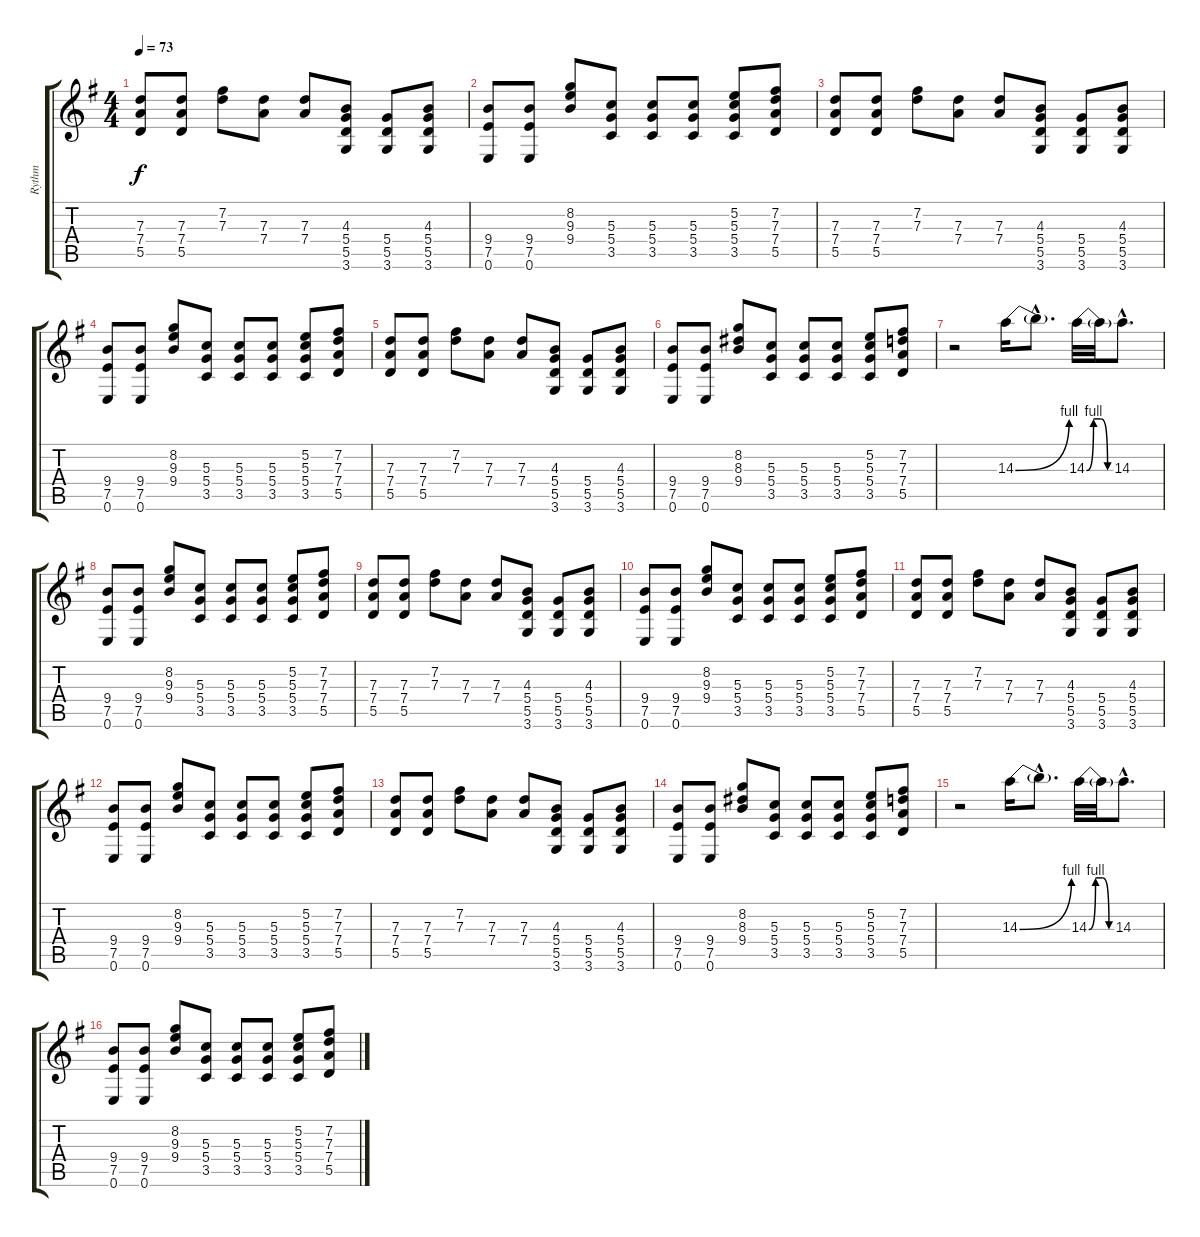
\track ("Rythm" "Rythm") {instrument electricguitarclean}
\staff {score tabs}
\tuning (E4 B3 G3 D3 A2 E2) {hide}
\ts (4 4)
\tempo 73
\clef g2
\ks g
(7.3 7.4 5.5).8{dy f} (7.3 7.4 5.5).8 (7.2 7.3).8 (7.3 7.4).8 (7.3 7.4).8 (4.3 5.4 5.5 3.6).8 (5.4 5.5 3.6).8 (4.3 5.4 5.5 3.6).8 |
(9.4 7.5 0.6).8 (9.4 7.5 0.6).8 (8.2 9.3 9.4).8 (5.3 5.4 3.5).8 (5.3 5.4 3.5).8 (5.3 5.4 3.5).8 (5.2 5.3 5.4 3.5).8 (7.2 7.3 7.4 5.5).8 |
(7.3 7.4 5.5).8 (7.3 7.4 5.5).8 (7.2 7.3).8 (7.3 7.4).8 (7.3 7.4).8 (4.3 5.4 5.5 3.6).8 (5.4 5.5 3.6).8 (4.3 5.4 5.5 3.6).8 |
(9.4 7.5 0.6).8 (9.4 7.5 0.6).8 (8.2 9.3 9.4).8 (5.3 5.4 3.5).8 (5.3 5.4 3.5).8 (5.3 5.4 3.5).8 (5.2 5.3 5.4 3.5).8 (7.2 7.3 7.4 5.5).8 |
(7.3 7.4 5.5).8 (7.3 7.4 5.5).8 (7.2 7.3).8 (7.3 7.4).8 (7.3 7.4).8 (4.3 5.4 5.5 3.6).8 (5.4 5.5 3.6).8 (4.3 5.4 5.5 3.6).8 |
(9.4 7.5 0.6).8 (9.4 7.5 0.6).8 (8.2 8.3 9.4).8 (5.3 5.4 3.5).8 (5.3 5.4 3.5).8 (5.3 5.4 3.5).8 (5.2 5.3 5.4 3.5).8 (7.2 7.3 7.4 5.5).8 |
r.2 14.3{be (bend 0 0 60 4)}.16 14.3{hac t}.8{d} 14.3{be (custom 0 0 15 4 30 4 45 0 60 0)}.32 14.3{t}.32 14.3{hac}.8{d} |
(9.4 7.5 0.6).8 (9.4 7.5 0.6).8 (8.2 9.3 9.4).8 (5.3 5.4 3.5).8 (5.3 5.4 3.5).8 (5.3 5.4 3.5).8 (5.2 5.3 5.4 3.5).8 (7.2 7.3 7.4 5.5).8 |
(7.3 7.4 5.5).8 (7.3 7.4 5.5).8 (7.2 7.3).8 (7.3 7.4).8 (7.3 7.4).8 (4.3 5.4 5.5 3.6).8 (5.4 5.5 3.6).8 (4.3 5.4 5.5 3.6).8 |
(9.4 7.5 0.6).8 (9.4 7.5 0.6).8 (8.2 9.3 9.4).8 (5.3 5.4 3.5).8 (5.3 5.4 3.5).8 (5.3 5.4 3.5).8 (5.2 5.3 5.4 3.5).8 (7.2 7.3 7.4 5.5).8 |
(7.3 7.4 5.5).8 (7.3 7.4 5.5).8 (7.2 7.3).8 (7.3 7.4).8 (7.3 7.4).8 (4.3 5.4 5.5 3.6).8 (5.4 5.5 3.6).8 (4.3 5.4 5.5 3.6).8 |
(9.4 7.5 0.6).8 (9.4 7.5 0.6).8 (8.2 9.3 9.4).8 (5.3 5.4 3.5).8 (5.3 5.4 3.5).8 (5.3 5.4 3.5).8 (5.2 5.3 5.4 3.5).8 (7.2 7.3 7.4 5.5).8 |
(7.3 7.4 5.5).8 (7.3 7.4 5.5).8 (7.2 7.3).8 (7.3 7.4).8 (7.3 7.4).8 (4.3 5.4 5.5 3.6).8 (5.4 5.5 3.6).8 (4.3 5.4 5.5 3.6).8 |
(9.4 7.5 0.6).8 (9.4 7.5 0.6).8 (8.2 8.3 9.4).8 (5.3 5.4 3.5).8 (5.3 5.4 3.5).8 (5.3 5.4 3.5).8 (5.2 5.3 5.4 3.5).8 (7.2 7.3 7.4 5.5).8 |
r.2 14.3{be (bend 0 0 60 4)}.16 14.3{hac t}.8{d} 14.3{be (custom 0 0 15 4 30 4 45 0 60 0)}.32 14.3{t}.32 14.3{hac}.8{d} |
(9.4 7.5 0.6).8 (9.4 7.5 0.6).8 (8.2 9.3 9.4).8 (5.3 5.4 3.5).8 (5.3 5.4 3.5).8 (5.3 5.4 3.5).8 (5.2 5.3 5.4 3.5).8 (7.2 7.3 7.4 5.5).8
